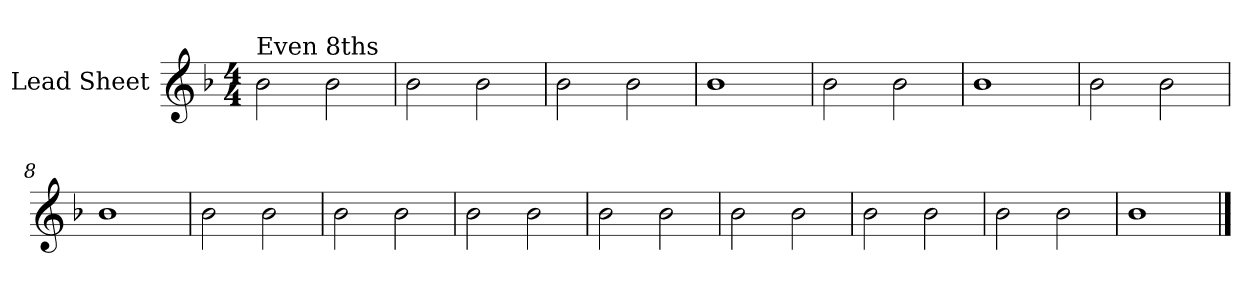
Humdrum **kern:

**kern
*part1
*staff1
*I"Lead Sheet
*clefG2
*k[b-]
*F:
*M4/4
=1
!LO:TX:a:t=Even 8ths
2b-\
2b-\
=2
2b-\
2b-\
=3
2b-\
2b-\
=4
1b-
!!LO:LB:g=z
=5
2b-\
2b-\
=6
1b-
=7
2b-\
2b-\
=8
1b-
!!LO:LB:g=z
=9
2b-\
2b-\
=10
2b-\
2b-\
=11
2b-\
2b-\
=12
2b-\
2b-\
!!LO:LB:g=z
=13
2b-\
2b-\
=14
2b-\
2b-\
=15
2b-\
2b-\
=16
1b-
==
*-
